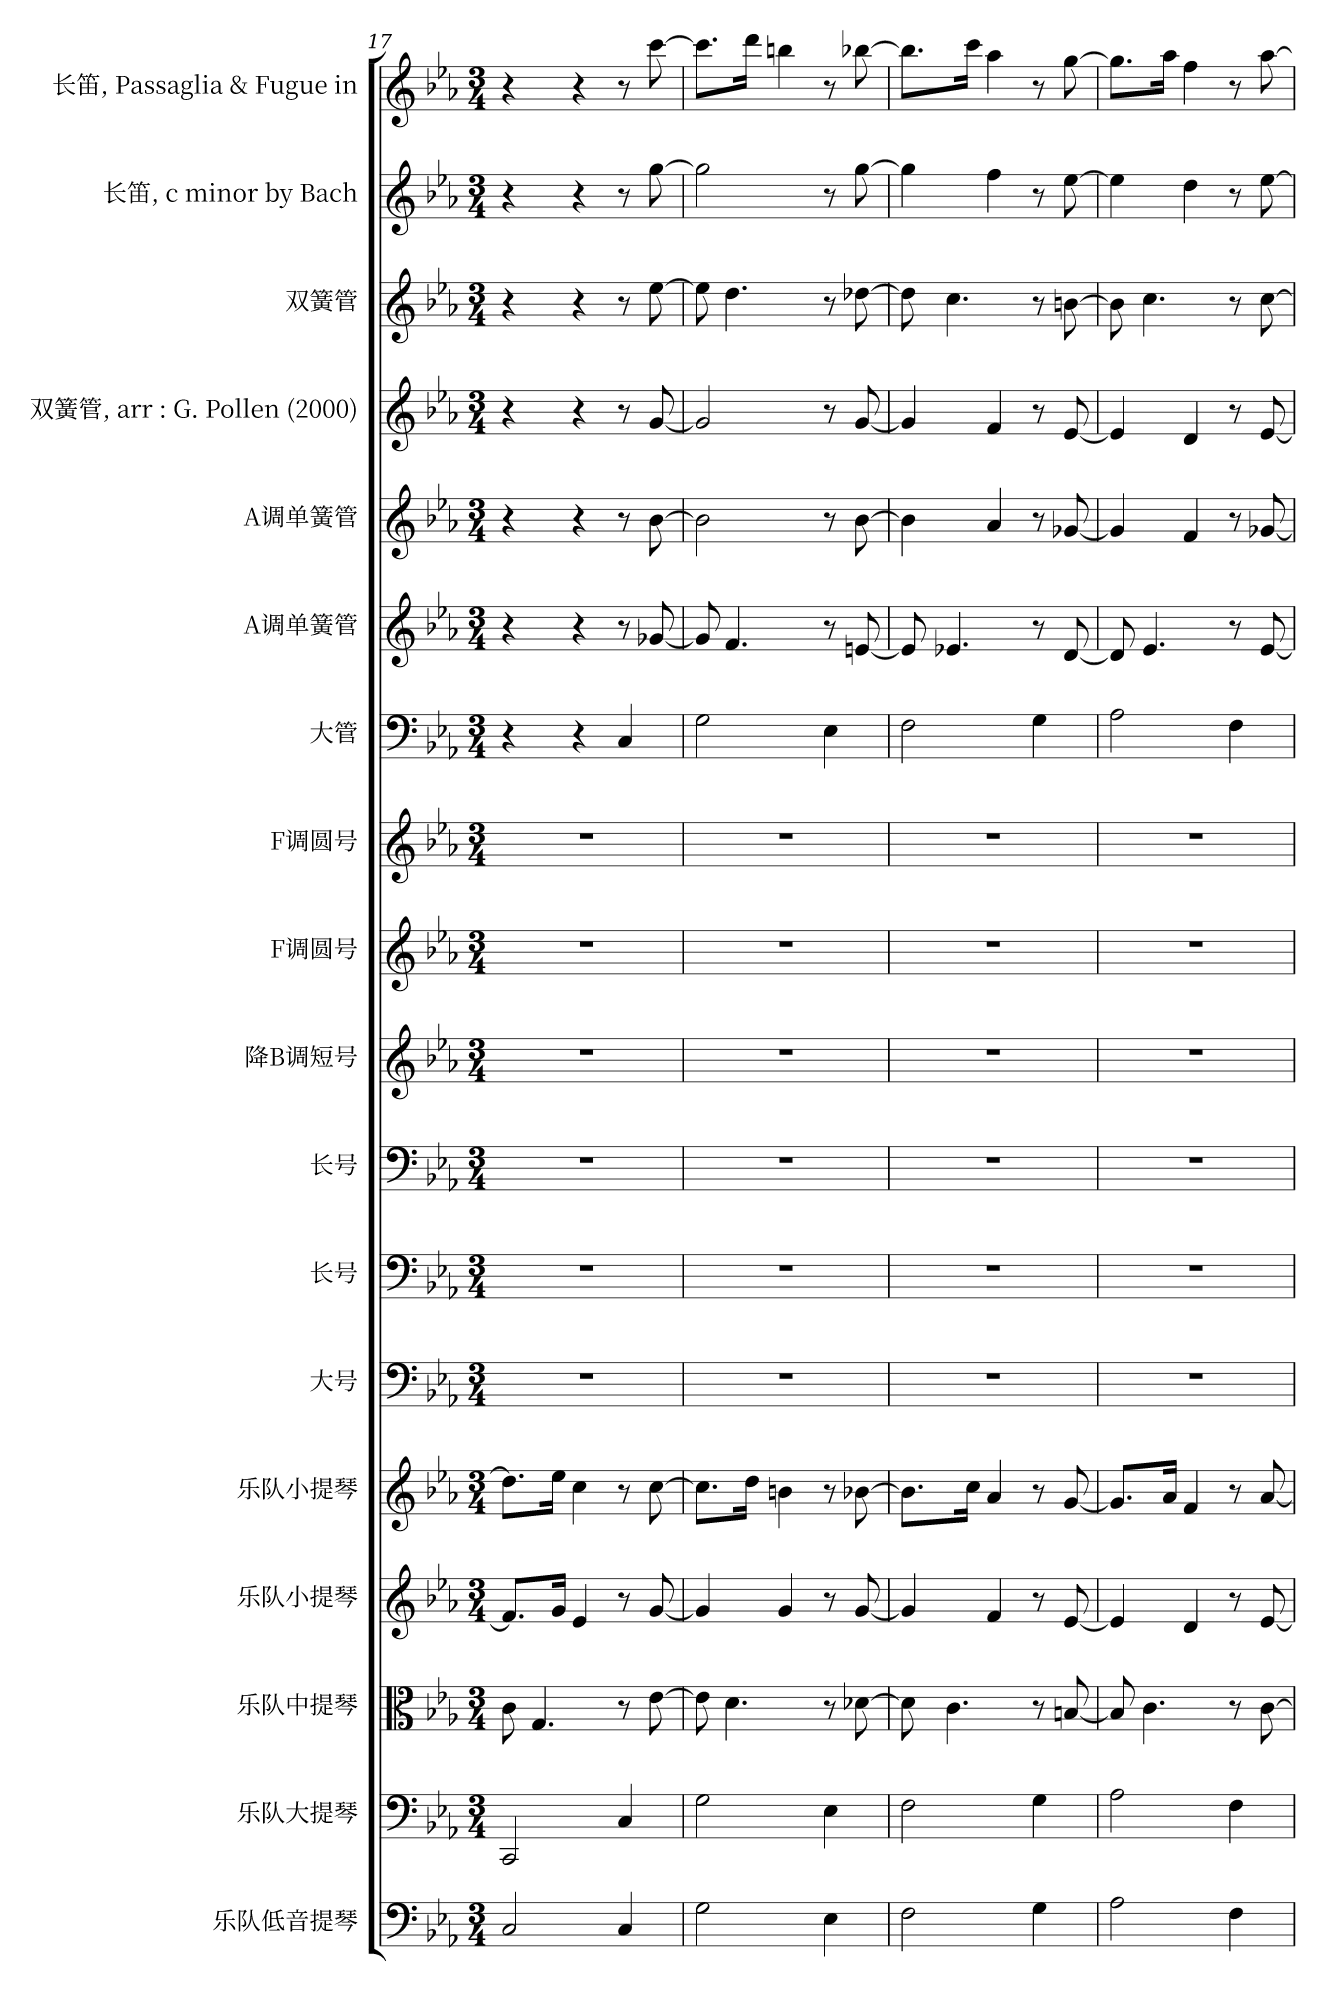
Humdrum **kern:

**kern	**kern	**kern	**kern	**kern	**kern	**kern	**kern	**kern	**kern	**kern	**kern	**kern	**kern	**kern	**kern	**kern	**kern
*part18	*part17	*part16	*part15	*part14	*part13	*part12	*part11	*part10	*part9	*part8	*part7	*part6	*part5	*part4	*part3	*part2	*part1
*staff18	*staff17	*staff16	*staff15	*staff14	*staff13	*staff12	*staff11	*staff10	*staff9	*staff8	*staff7	*staff6	*staff5	*staff4	*staff3	*staff2	*staff1
*I"乐队低音提琴	*I"乐队大提琴	*I"乐队中提琴	*I"乐队小提琴	*I"乐队小提琴	*I"大号	*I"长号	*I"长号	*I"降B调短号	*I"F调圆号	*I"F调圆号	*I"大管	*I"A调单簧管	*I"A调单簧管	*I"双簧管, arr :  G. Pollen (2000)	*I"双簧管	*I"长笛, c minor by Bach	*I"长笛, Passaglia &amp; Fugue in
*clefF4	*clefF4	*clefC3	*clefG2	*clefG2	*clefF4	*clefF4	*clefF4	*clefG2	*clefG2	*clefG2	*clefF4	*clefG2	*clefG2	*clefG2	*clefG2	*clefG2	*clefG2
*ITrd7c12	*	*	*	*	*	*	*	*ITrd1c2	*ITrd4c7	*ITrd4c7	*	*ITrd2c3	*ITrd2c3	*	*	*	*
*k[b-e-a-]	*k[b-e-a-]	*k[b-e-a-]	*k[b-e-a-]	*k[b-e-a-]	*k[b-e-a-]	*k[b-e-a-]	*k[b-e-a-]	*k[b-e-a-d-g-]	*k[b-e-a-d-]	*k[b-e-a-d-]	*k[b-e-a-]	*k[]	*k[]	*k[b-e-a-]	*k[b-e-a-]	*k[b-e-a-]	*k[b-e-a-]
*M3/4	*M3/4	*M3/4	*M3/4	*M3/4	*M3/4	*M3/4	*M3/4	*M3/4	*M3/4	*M3/4	*M3/4	*M3/4	*M3/4	*M3/4	*M3/4	*M3/4	*M3/4
=17	=17	=17	=17	=17	=17	=17	=17	=17	=17	=17	=17	=17	=17	=17	=17	=17	=17
2CC/	2CC/	8c\	8.f/L]	8.dd\L]	2.r	2.r	2.r	2.r	2.r	2.r	4r	4r	4r	4r	4r	4r	4r
.	.	4.G/	.	.	.	.	.	.	.	.	.	.	.	.	.	.	.
.	.	.	16g/Jk	16ee-\Jk	.	.	.	.	.	.	.	.	.	.	.	.	.
.	.	.	4e-/	4cc\	.	.	.	.	.	.	4r	4r	4r	4r	4r	4r	4r
4CC/	4C/	8r	8r	8r	.	.	.	.	.	.	4C/	8r	8r	8r	8r	8r	8r
.	.	[8e-\	[8g/	[8cc\	.	.	.	.	.	.	.	[8e-X/	[8g\	[8g/	[8ee-\	[8gg\	[8ccc\
=18	=18	=18	=18	=18	=18	=18	=18	=18	=18	=18	=18	=18	=18	=18	=18	=18	=18
2GG\	2G\	8e-\]	4g/]	8.cc\L]	2.r	2.r	2.r	2.r	2.r	2.r	2G\	8e-/]	2g\]	2g/]	8ee-\]	2gg\]	8.ccc\L]
.	.	4.d\	.	.	.	.	.	.	.	.	.	4.d/	.	.	4.dd\	.	.
.	.	.	.	16dd\Jk	.	.	.	.	.	.	.	.	.	.	.	.	16ddd\Jk
.	.	.	4g/	4bn\	.	.	.	.	.	.	.	.	.	.	.	.	4bbn\
4EE-\	4E-\	8r	8r	8r	.	.	.	.	.	.	4E-\	8r	8r	8r	8r	8r	8r
.	.	[8d-X\	[8g/	[8b-X\	.	.	.	.	.	.	.	[8c#X/	[8g\	[8g/	[8dd-X\	[8gg\	[8bb-X\
=19	=19	=19	=19	=19	=19	=19	=19	=19	=19	=19	=19	=19	=19	=19	=19	=19	=19
2FF\	2F\	8d-\]	4g/]	8.b-\L]	2.r	2.r	2.r	2.r	2.r	2.r	2F\	8c#/]	4g\]	4g/]	8dd-\]	4gg\]	8.bb-\L]
.	.	4.c\	.	.	.	.	.	.	.	.	.	4.cn/	.	.	4.cc\	.	.
.	.	.	.	16cc\Jk	.	.	.	.	.	.	.	.	.	.	.	.	16ccc\Jk
.	.	.	4f/	4a-/	.	.	.	.	.	.	.	.	4f/	4f/	.	4ff\	4aa-\
4GG\	4G\	8r	8r	8r	.	.	.	.	.	.	4G\	8r	8r	8r	8r	8r	8r
.	.	[8Bn/	[8e-/	[8g/	.	.	.	.	.	.	.	[8B/	[8e-X/	[8e-/	[8bn\	[8ee-\	[8gg\
!!LO:PB:g=z
=20	=20	=20	=20	=20	=20	=20	=20	=20	=20	=20	=20	=20	=20	=20	=20	=20	=20
2AA-\	2A-\	8B/]	4e-/]	8.g/L]	2.r	2.r	2.r	2.r	2.r	2.r	2A-\	8B/]	4e-/]	4e-/]	8b\]	4ee-\]	8.gg\L]
.	.	4.c\	.	.	.	.	.	.	.	.	.	4.c/	.	.	4.cc\	.	.
.	.	.	.	16a-/Jk	.	.	.	.	.	.	.	.	.	.	.	.	16aa-\Jk
.	.	.	4d/	4f/	.	.	.	.	.	.	.	.	4d/	4d/	.	4dd\	4ff\
4FF\	4F\	8r	8r	8r	.	.	.	.	.	.	4F\	8r	8r	8r	8r	8r	8r
.	.	[8c\	[8e-/	[8a-/	.	.	.	.	.	.	.	[8c/	[8e-X/	[8e-/	[8cc\	[8ee-\	[8aa-\
=	=	=	=	=	=	=	=	=	=	=	=	=	=	=	=	=	=
*-	*-	*-	*-	*-	*-	*-	*-	*-	*-	*-	*-	*-	*-	*-	*-	*-	*-
